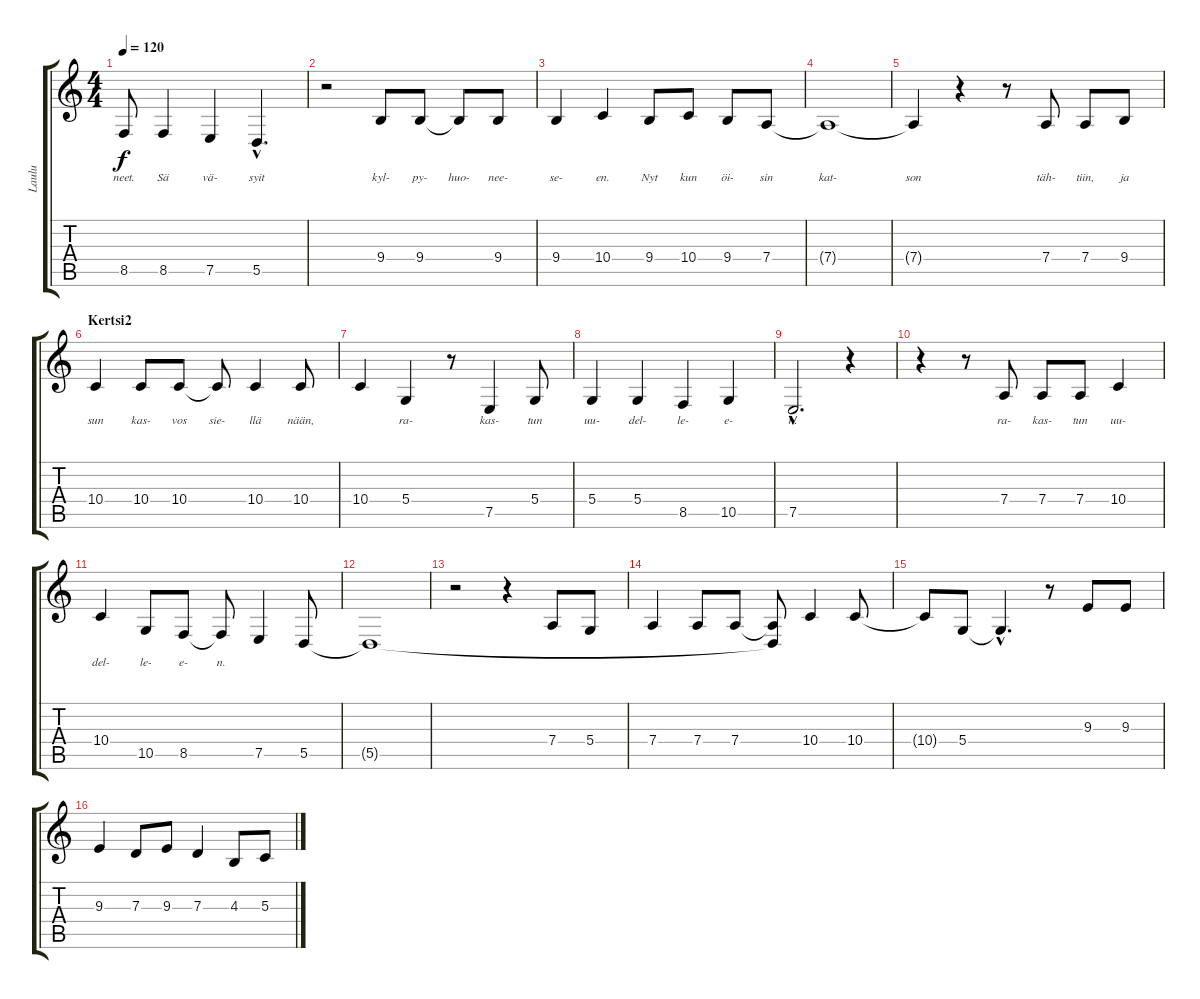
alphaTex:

\track ("Laulu" "Laulu") {instrument lead6voice}
\staff {score tabs}
\tuning (E4 B3 G3 D3 A2 E2) {hide}
\ts (4 4)
\tempo 120
\clef g2
\ks c
8.5{t}.8{lyrics (0 "neet.") lyrics (1 "") lyrics (2 "") lyrics (3 "") lyrics (4 "") dy f} 8.5.4{lyrics (0 "Sä") lyrics (1 "") lyrics (2 "") lyrics (3 "") lyrics (4 "")} 7.5.4{lyrics (0 "vä-") lyrics (1 "") lyrics (2 "") lyrics (3 "") lyrics (4 "")} 5.5{hac}.4{d lyrics (0 "syit") lyrics (1 "") lyrics (2 "") lyrics (3 "") lyrics (4 "")} |
r.2 9.4.8{lyrics (0 "kyl-") lyrics (1 "") lyrics (2 "") lyrics (3 "") lyrics (4 "")} 9.4.8{lyrics (0 "py-") lyrics (1 "") lyrics (2 "") lyrics (3 "") lyrics (4 "")} 9.4{t}.8{lyrics (0 "huo-") lyrics (1 "") lyrics (2 "") lyrics (3 "") lyrics (4 "")} 9.4.8{lyrics (0 "nee-") lyrics (1 "") lyrics (2 "") lyrics (3 "") lyrics (4 "")} |
9.4.4{lyrics (0 "se-") lyrics (1 "") lyrics (2 "") lyrics (3 "") lyrics (4 "")} 10.4.4{lyrics (0 "en.") lyrics (1 "") lyrics (2 "") lyrics (3 "") lyrics (4 "")} 9.4.8{lyrics (0 "Nyt") lyrics (1 "") lyrics (2 "") lyrics (3 "") lyrics (4 "")} 10.4.8{lyrics (0 "kun") lyrics (1 "") lyrics (2 "") lyrics (3 "") lyrics (4 "")} 9.4.8{lyrics (0 "öi-") lyrics (1 "") lyrics (2 "") lyrics (3 "") lyrics (4 "")} 7.4.8{lyrics (0 "sin") lyrics (1 "") lyrics (2 "") lyrics (3 "") lyrics (4 "")} |
7.4{t}.1{lyrics (0 "kat-") lyrics (1 "") lyrics (2 "") lyrics (3 "") lyrics (4 "")} |
7.4{t}.4{lyrics (0 "son") lyrics (1 "") lyrics (2 "") lyrics (3 "") lyrics (4 "")} r.4 r.8 7.4.8{lyrics (0 "täh-") lyrics (1 "") lyrics (2 "") lyrics (3 "") lyrics (4 "")} 7.4.8{lyrics (0 "tiin,") lyrics (1 "") lyrics (2 "") lyrics (3 "") lyrics (4 "")} 9.4.8{lyrics (0 "ja") lyrics (1 "") lyrics (2 "") lyrics (3 "") lyrics (4 "")} |
\section ("" "Kertsi2")
10.4.4{lyrics (0 "sun") lyrics (1 "") lyrics (2 "") lyrics (3 "") lyrics (4 "")} 10.4.8{lyrics (0 "kas-") lyrics (1 "") lyrics (2 "") lyrics (3 "") lyrics (4 "")} 10.4.8{lyrics (0 "vos") lyrics (1 "") lyrics (2 "") lyrics (3 "") lyrics (4 "")} 10.4{t}.8{lyrics (0 "sie-") lyrics (1 "") lyrics (2 "") lyrics (3 "") lyrics (4 "")} 10.4.4{lyrics (0 "llä") lyrics (1 "") lyrics (2 "") lyrics (3 "") lyrics (4 "")} 10.4.8{lyrics (0 "nään,") lyrics (1 "") lyrics (2 "") lyrics (3 "") lyrics (4 "")} |
10.4.4{lyrics (0 "") lyrics (1 "") lyrics (2 "") lyrics (3 "") lyrics (4 "")} 5.4.4{lyrics (0 "ra-") lyrics (1 "") lyrics (2 "") lyrics (3 "") lyrics (4 "")} r.8 7.5.4{lyrics (0 "kas-") lyrics (1 "") lyrics (2 "") lyrics (3 "") lyrics (4 "")} 5.4.8{lyrics (0 "tun") lyrics (1 "") lyrics (2 "") lyrics (3 "") lyrics (4 "")} |
5.4.4{lyrics (0 "uu-") lyrics (1 "") lyrics (2 "") lyrics (3 "") lyrics (4 "")} 5.4.4{lyrics (0 "del-") lyrics (1 "") lyrics (2 "") lyrics (3 "") lyrics (4 "")} 8.5.4{lyrics (0 "le-") lyrics (1 "") lyrics (2 "") lyrics (3 "") lyrics (4 "")} 10.5.4{lyrics (0 "e-") lyrics (1 "") lyrics (2 "") lyrics (3 "") lyrics (4 "")} |
7.5{hac}.2{d lyrics (0 "n.") lyrics (1 "") lyrics (2 "") lyrics (3 "") lyrics (4 "")} r.4 |
r.4 r.8 7.4.8{lyrics (0 "ra-") lyrics (1 "") lyrics (2 "") lyrics (3 "") lyrics (4 "")} 7.4.8{lyrics (0 "kas-") lyrics (1 "") lyrics (2 "") lyrics (3 "") lyrics (4 "")} 7.4.8{lyrics (0 "tun") lyrics (1 "") lyrics (2 "") lyrics (3 "") lyrics (4 "")} 10.4.4{lyrics (0 "uu-") lyrics (1 "") lyrics (2 "") lyrics (3 "") lyrics (4 "")} |
10.4.4{lyrics (0 "del-") lyrics (1 "") lyrics (2 "") lyrics (3 "") lyrics (4 "")} 10.5.8{lyrics (0 "le-") lyrics (1 "") lyrics (2 "") lyrics (3 "") lyrics (4 "")} 8.5.8{lyrics (0 "e-") lyrics (1 "") lyrics (2 "") lyrics (3 "") lyrics (4 "")} 8.5{t}.8{lyrics (0 "n.") lyrics (1 "") lyrics (2 "") lyrics (3 "") lyrics (4 "")} 7.5.4 5.5.8 |
5.5{t}.1 |
r.2 r.4 7.4.8 5.4.8 |
7.4.4 7.4.8 7.4.8 (7.4{t} 5.5{t}).8 10.4.4 10.4.8 |
10.4{t}.8 5.4.8 5.4{hac t}.4{d} r.8 9.3.8 9.3.8 |
9.3.4 7.3.8 9.3.8 7.3.4 4.3.8 5.3.8
